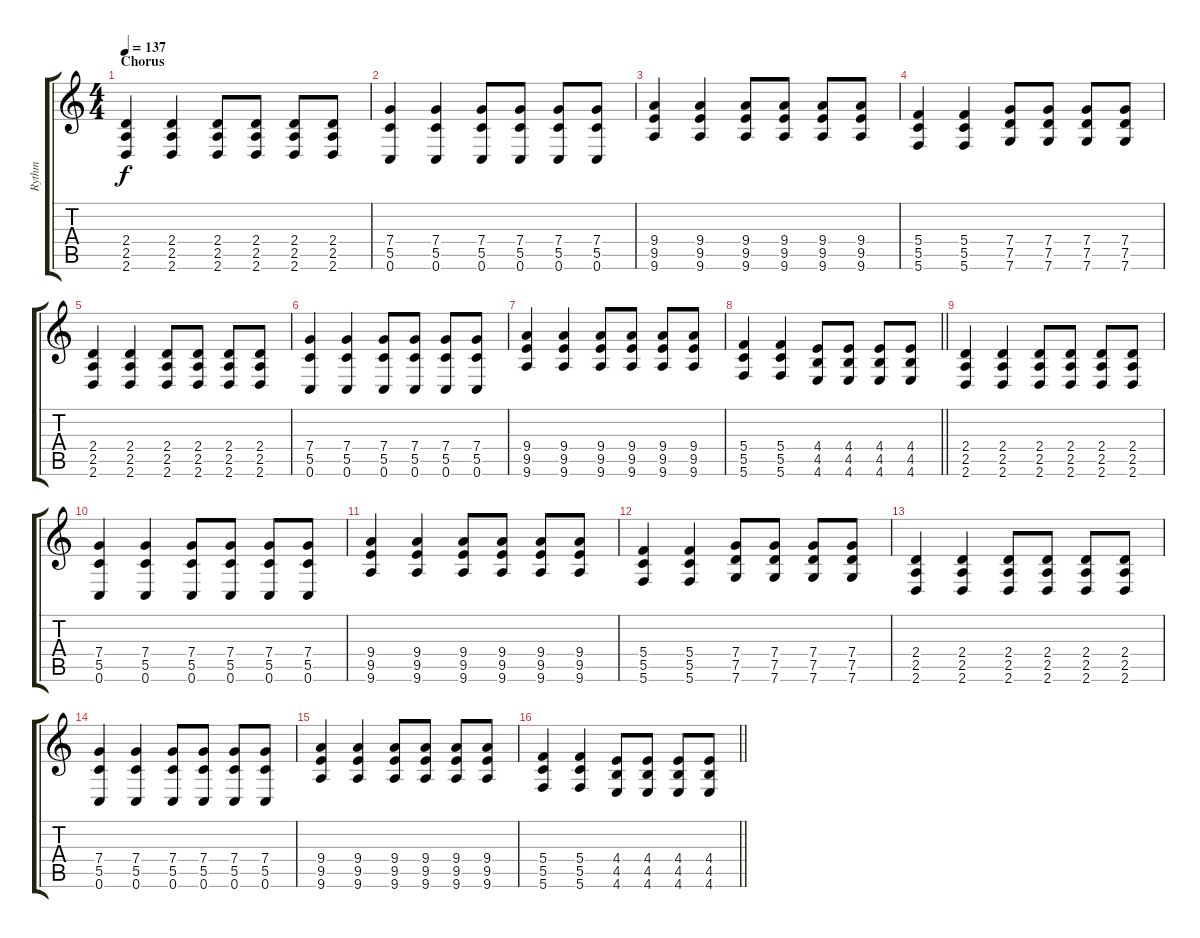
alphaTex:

\track ("Rythm" "Rythm") {instrument distortionguitar}
\staff {score tabs}
\tuning (D4 A3 F3 C3 G2 C2) {hide}
\ts (4 4)
\section ("" "Chorus")
\tempo 137
\clef g2
\ks c
(2.4 2.5 2.6).4{dy f} (2.4 2.5 2.6).4 (2.4 2.5 2.6).8 (2.4 2.5 2.6).8 (2.4 2.5 2.6).8 (2.4 2.5 2.6).8 |
(7.4 5.5 0.6).4 (7.4 5.5 0.6).4 (7.4 5.5 0.6).8 (7.4 5.5 0.6).8 (7.4 5.5 0.6).8 (7.4 5.5 0.6).8 |
(9.4 9.5 9.6).4 (9.4 9.5 9.6).4 (9.4 9.5 9.6).8 (9.4 9.5 9.6).8 (9.4 9.5 9.6).8 (9.4 9.5 9.6).8 |
(5.4 5.5 5.6).4 (5.4 5.5 5.6).4 (7.4 7.5 7.6).8 (7.4 7.5 7.6).8 (7.4 7.5 7.6).8 (7.4 7.5 7.6).8 |
(2.4 2.5 2.6).4 (2.4 2.5 2.6).4 (2.4 2.5 2.6).8 (2.4 2.5 2.6).8 (2.4 2.5 2.6).8 (2.4 2.5 2.6).8 |
(7.4 5.5 0.6).4 (7.4 5.5 0.6).4 (7.4 5.5 0.6).8 (7.4 5.5 0.6).8 (7.4 5.5 0.6).8 (7.4 5.5 0.6).8 |
(9.4 9.5 9.6).4 (9.4 9.5 9.6).4 (9.4 9.5 9.6).8 (9.4 9.5 9.6).8 (9.4 9.5 9.6).8 (9.4 9.5 9.6).8 |
\barLineRight lightlight
(5.4 5.5 5.6).4 (5.4 5.5 5.6).4 (4.4 4.5 4.6).8 (4.4 4.5 4.6).8 (4.4 4.5 4.6).8 (4.4 4.5 4.6).8 |
(2.4 2.5 2.6).4 (2.4 2.5 2.6).4 (2.4 2.5 2.6).8 (2.4 2.5 2.6).8 (2.4 2.5 2.6).8 (2.4 2.5 2.6).8 |
(7.4 5.5 0.6).4 (7.4 5.5 0.6).4 (7.4 5.5 0.6).8 (7.4 5.5 0.6).8 (7.4 5.5 0.6).8 (7.4 5.5 0.6).8 |
(9.4 9.5 9.6).4 (9.4 9.5 9.6).4 (9.4 9.5 9.6).8 (9.4 9.5 9.6).8 (9.4 9.5 9.6).8 (9.4 9.5 9.6).8 |
(5.4 5.5 5.6).4 (5.4 5.5 5.6).4 (7.4 7.5 7.6).8 (7.4 7.5 7.6).8 (7.4 7.5 7.6).8 (7.4 7.5 7.6).8 |
(2.4 2.5 2.6).4 (2.4 2.5 2.6).4 (2.4 2.5 2.6).8 (2.4 2.5 2.6).8 (2.4 2.5 2.6).8 (2.4 2.5 2.6).8 |
(7.4 5.5 0.6).4 (7.4 5.5 0.6).4 (7.4 5.5 0.6).8 (7.4 5.5 0.6).8 (7.4 5.5 0.6).8 (7.4 5.5 0.6).8 |
(9.4 9.5 9.6).4 (9.4 9.5 9.6).4 (9.4 9.5 9.6).8 (9.4 9.5 9.6).8 (9.4 9.5 9.6).8 (9.4 9.5 9.6).8 |
\barLineRight lightlight
(5.4 5.5 5.6).4 (5.4 5.5 5.6).4 (4.4 4.5 4.6).8 (4.4 4.5 4.6).8 (4.4 4.5 4.6).8 (4.4 4.5 4.6).8
